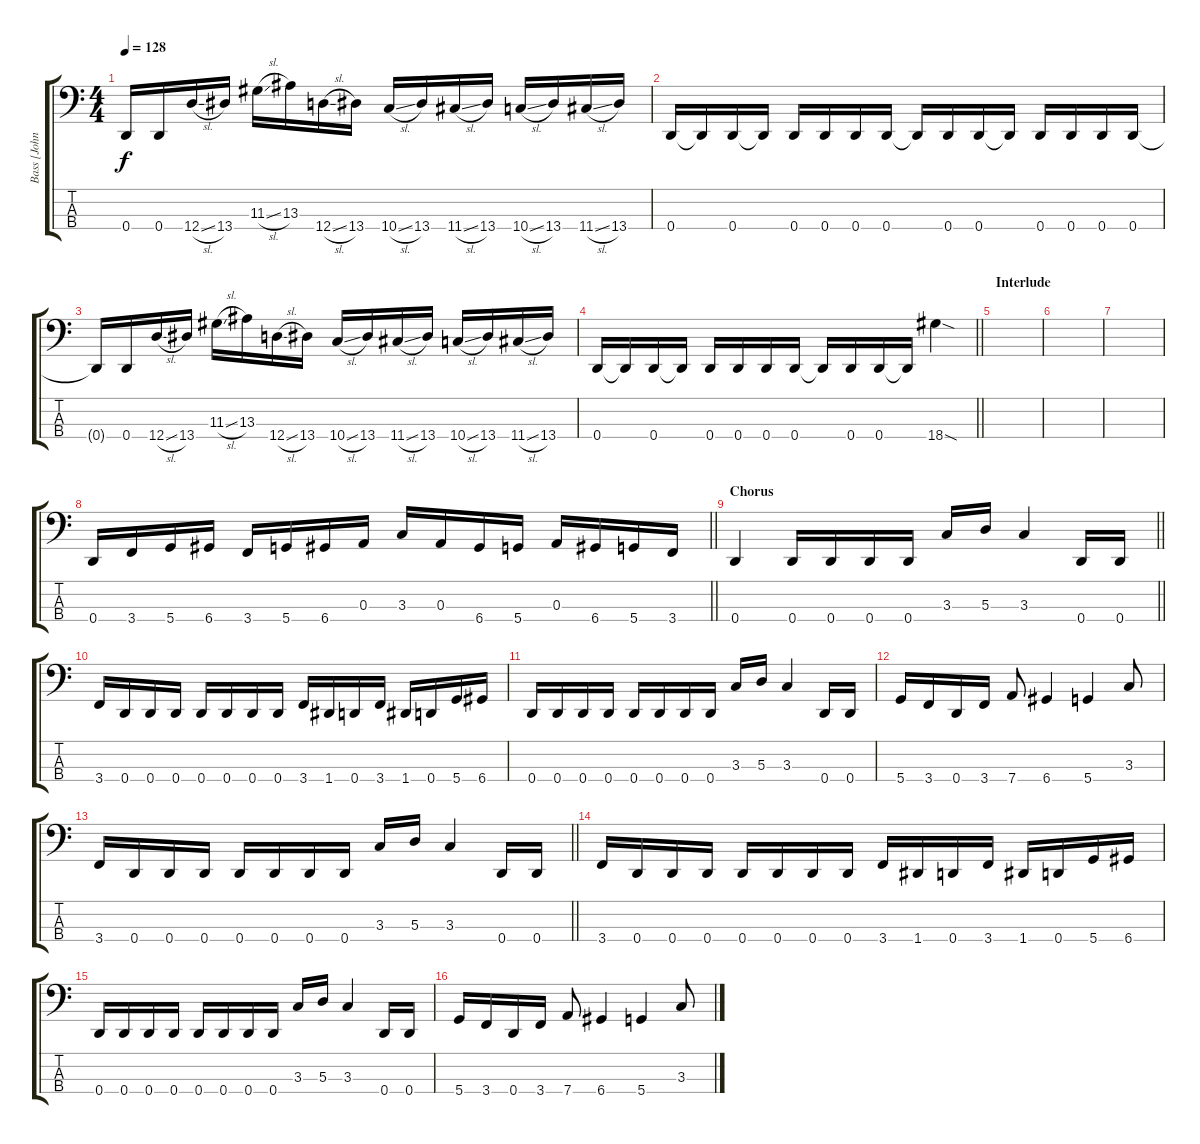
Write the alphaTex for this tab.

\track ("Bass [John Campbell]" "Bass [John") {instrument electricbassfinger}
\staff {score tabs}
\tuning (G2 D2 A1 D1) {hide}
\ts (4 4)
\tempo 128
\clef f4
\ks c
0.4{t}.16{dy f} 0.4.16 12.4{sl}.16 13.4.16 11.3{sl}.16 13.3.16 12.4{sl}.16 13.4.16 10.4{sl}.16 13.4.16 11.4{sl}.16 13.4.16 10.4{sl}.16 13.4.16 11.4{sl}.16 13.4.16 |
0.4.16 0.4{t}.16 0.4.16 0.4{t}.16 0.4.16 0.4.16 0.4.16 0.4.16 0.4{t}.16 0.4.16 0.4.16 0.4{t}.16 0.4.16 0.4.16 0.4.16 0.4.16 |
0.4{t}.16 0.4.16 12.4{sl}.16 13.4.16 11.3{sl}.16 13.3.16 12.4{sl}.16 13.4.16 10.4{sl}.16 13.4.16 11.4{sl}.16 13.4.16 10.4{sl}.16 13.4.16 11.4{sl}.16 13.4.16 |
\barLineRight lightlight
0.4.16 0.4{t}.16 0.4.16 0.4{t}.16 0.4.16 0.4.16 0.4.16 0.4.16 0.4{t}.16 0.4.16 0.4.16 0.4{t}.16 18.4{sod}.4 |
\section ("" "Interlude")
|
|
|
\barLineRight lightlight
0.4.16 3.4.16 5.4.16 6.4.16 3.4.16 5.4.16 6.4.16 0.3.16 3.3.16 0.3.16 6.4.16 5.4.16 0.3.16 6.4.16 5.4.16 3.4.16 |
\section ("" "Chorus")
\barLineRight lightlight
0.4.4 0.4.16 0.4.16 0.4.16 0.4.16 3.3.16 5.3.16 3.3.4 0.4.16 0.4.16 |
3.4.16 0.4.16 0.4.16 0.4.16 0.4.16 0.4.16 0.4.16 0.4.16 3.4.16 1.4.16 0.4.16 3.4.16 1.4.16 0.4.16 5.4.16 6.4.16 |
0.4.16 0.4.16 0.4.16 0.4.16 0.4.16 0.4.16 0.4.16 0.4.16 3.3.16 5.3.16 3.3.4 0.4.16 0.4.16 |
5.4.16 3.4.16 0.4.16 3.4.16 7.4.8 6.4.4 5.4.4 3.3.8 |
\barLineRight lightlight
3.4.16 0.4.16 0.4.16 0.4.16 0.4.16 0.4.16 0.4.16 0.4.16 3.3.16 5.3.16 3.3.4 0.4.16 0.4.16 |
3.4.16 0.4.16 0.4.16 0.4.16 0.4.16 0.4.16 0.4.16 0.4.16 3.4.16 1.4.16 0.4.16 3.4.16 1.4.16 0.4.16 5.4.16 6.4.16 |
0.4.16 0.4.16 0.4.16 0.4.16 0.4.16 0.4.16 0.4.16 0.4.16 3.3.16 5.3.16 3.3.4 0.4.16 0.4.16 |
5.4.16 3.4.16 0.4.16 3.4.16 7.4.8 6.4.4 5.4.4 3.3.8
